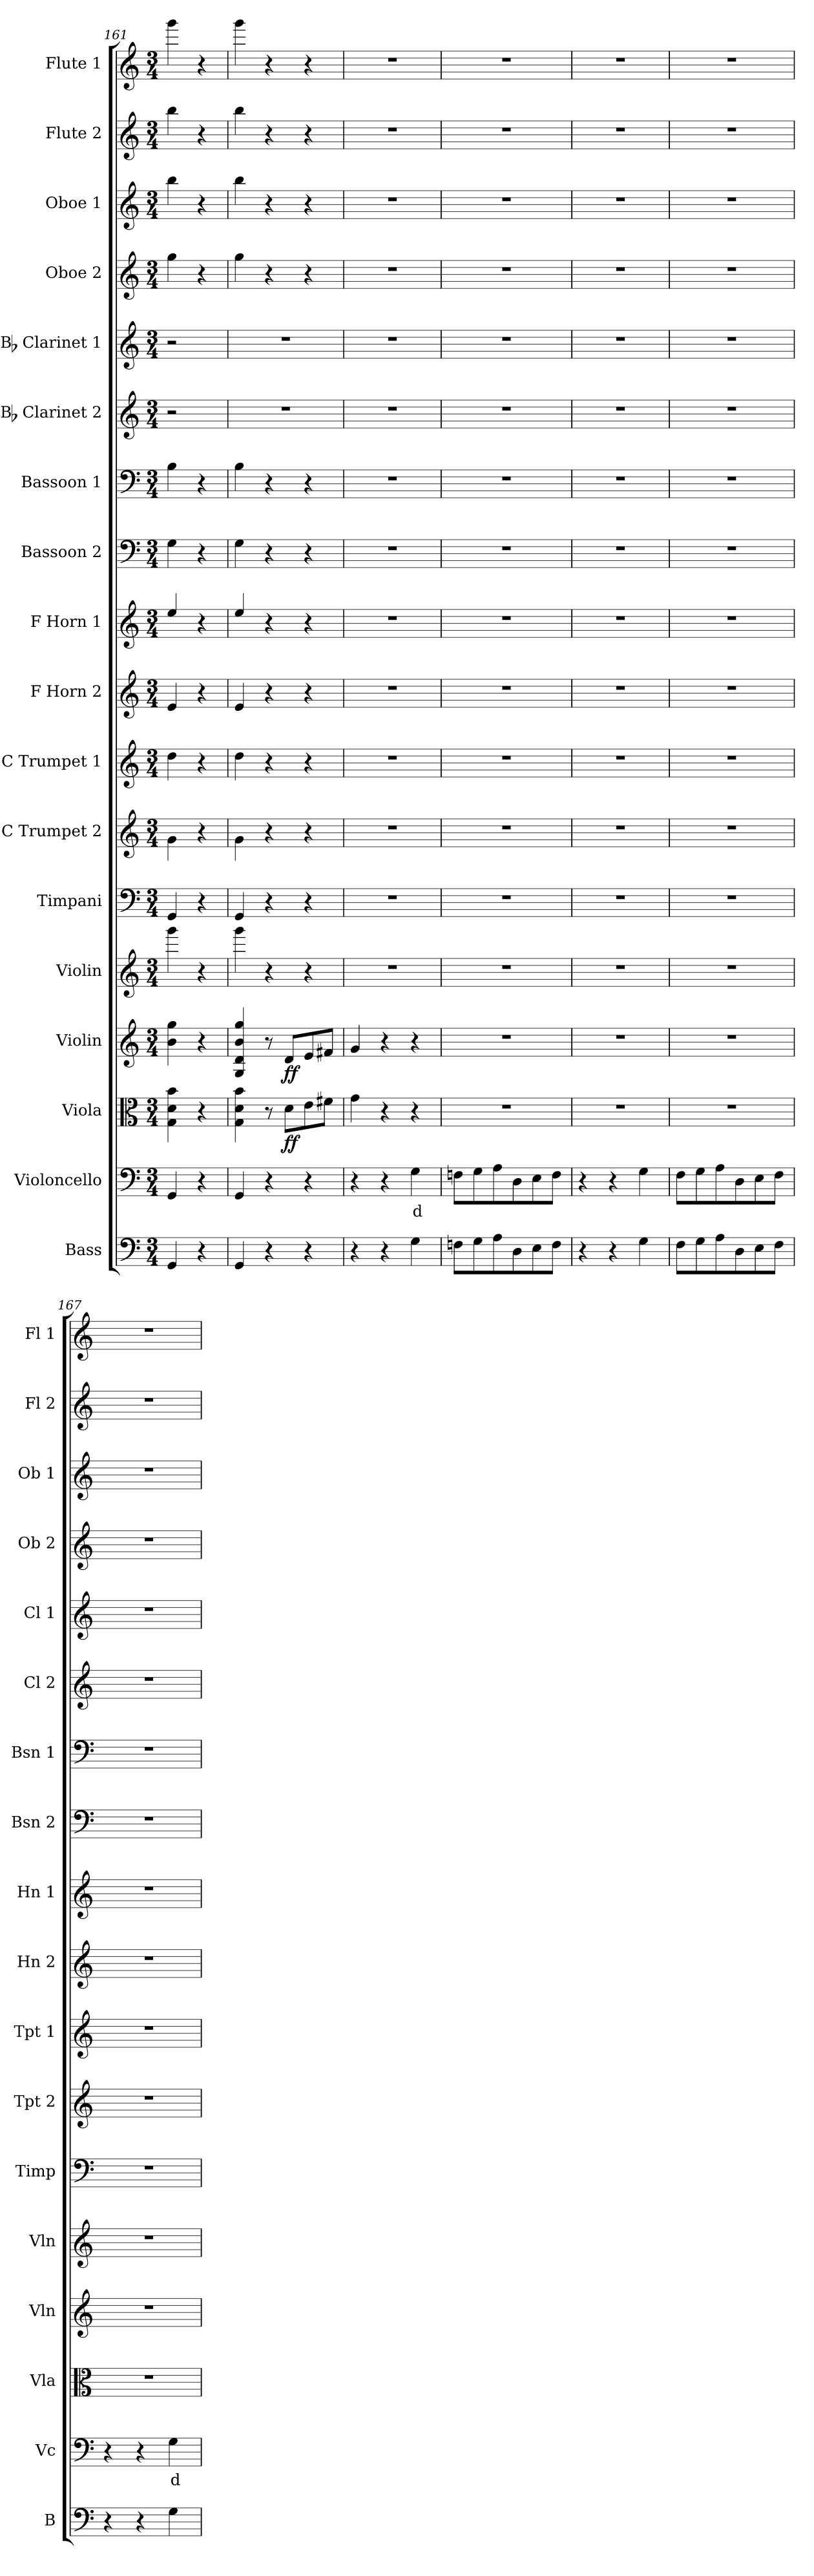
**kern	**kern	**text	**kern	**dynam	**kern	**dynam	**kern	**kern	**kern	**kern	**kern	**kern	**kern	**kern	**kern	**kern	**kern	**kern	**kern	**kern
*part18	*part17	*part17	*part16	*part16	*part15	*part15	*part14	*part13	*part12	*part11	*part10	*part9	*part8	*part7	*part6	*part5	*part4	*part3	*part2	*part1
*staff18	*staff17	*staff17	*staff16	*staff16	*staff15	*staff15	*staff14	*staff13	*staff12	*staff11	*staff10	*staff9	*staff8	*staff7	*staff6	*staff5	*staff4	*staff3	*staff2	*staff1
*I"Bass	*I"Violoncello	*	*I"Viola	*	*I"Violin	*	*I"Violin	*I"Timpani	*I"C Trumpet 2	*I"C Trumpet 1	*I"F Horn 2	*I"F Horn 1	*I"Bassoon 2	*I"Bassoon 1	*I"Bb Clarinet 2	*I"Bb Clarinet 1	*I"Oboe 2	*I"Oboe 1	*I"Flute 2	*I"Flute 1
*I'B	*I'Vc	*	*I'Vla	*	*I'Vln	*	*I'Vln	*I'Timp	*I'Tpt 2	*I'Tpt 1	*I'Hn 2	*I'Hn 1	*I'Bsn 2	*I'Bsn 1	*I'Cl 2	*I'Cl 1	*I'Ob 2	*I'Ob 1	*I'Fl 2	*I'Fl 1
*clefF4	*clefF4	*	*clefC3	*	*clefG2	*	*clefG2	*clefF4	*clefG2	*clefG2	*clefG2	*clefG2	*clefF4	*clefF4	*clefG2	*clefG2	*clefG2	*clefG2	*clefG2	*clefG2
*ITrd7c12	*	*	*	*	*	*	*	*	*	*	*ITrd4c7	*ITrd4c7	*	*	*ITrd1c2	*ITrd1c2	*	*	*	*
*k[]	*k[]	*	*k[]	*	*k[]	*	*k[]	*k[]	*k[]	*k[]	*k[b-]	*k[b-]	*k[]	*k[]	*k[b-e-]	*k[b-e-]	*k[]	*k[]	*k[]	*k[]
*M3/4	*M3/4	*	*M3/4	*	*M3/4	*	*M3/4	*M3/4	*M3/4	*M3/4	*M3/4	*M3/4	*M3/4	*M3/4	*M3/4	*M3/4	*M3/4	*M3/4	*M3/4	*M3/4
=161	=161	=161	=161	=161	=161	=161	=161	=161	=161	=161	=161	=161	=161	=161	=161	=161	=161	=161	=161	=161
4GGG	4GG	.	4G\ 4d\ 4b\	.	4b\ 4gg\	.	4ggg	4GG	4g\	4dd\	4A/	4a/	4G\	4B\	2r	2r	4gg\	4bb\	4bb\	4ggg\
4r	4r	.	4r	.	4r	.	4r	4r	4r	4r	4r	4r	4r	4r	.	.	4r	4r	4r	4r
=162	=162	=162	=162	=162	=162	=162	=162	=162	=162	=162	=162	=162	=162	=162	=162	=162	=162	=162	=162	=162
4GGG	4GG	.	4G\ 4d\ 4b\	.	4G/ 4d/ 4b/ 4gg/	.	4ggg	4GG	4g\	4dd\	4A/	4a/	4G\	4B\	2.r	2.r	4gg\	4bb\	4bb\	4ggg\
4r	4r	.	8r	.	8r	.	4r	4r	4r	4r	4r	4r	4r	4r	.	.	4r	4r	4r	4r
!	!	!	!	!LO:DY:b	!	!LO:DY:b	!	!	!	!	!	!	!	!	!	!	!	!	!	!
.	.	.	8dL	ff	8dL	ff	.	.	.	.	.	.	.	.	.	.	.	.	.	.
4r	4r	.	8e	.	8e	.	4r	4r	4r	4r	4r	4r	4r	4r	.	.	4r	4r	4r	4r
.	.	.	8f#XJ	.	8f#XJ	.	.	.	.	.	.	.	.	.	.	.	.	.	.	.
=163	=163	=163	=163	=163	=163	=163	=163	=163	=163	=163	=163	=163	=163	=163	=163	=163	=163	=163	=163	=163
4r	4r	.	4g	.	4g	.	2.r	2.r	2.r	2.r	2.r	2.r	2.r	2.r	2.r	2.r	2.r	2.r	2.r	2.r
4r	4r	.	4r	.	4r	.	.	.	.	.	.	.	.	.	.	.	.	.	.	.
!	!	!LO:LY:b	!	!	!	!	!	!	!	!	!	!	!	!	!	!	!	!	!	!
4GG	4G	d	4r	.	4r	.	.	.	.	.	.	.	.	.	.	.	.	.	.	.
=164	=164	=164	=164	=164	=164	=164	=164	=164	=164	=164	=164	=164	=164	=164	=164	=164	=164	=164	=164	=164
8FFnL	8FnL	.	2.r	.	2.r	.	2.r	2.r	2.r	2.r	2.r	2.r	2.r	2.r	2.r	2.r	2.r	2.r	2.r	2.r
8GG	8G	.	.	.	.	.	.	.	.	.	.	.	.	.	.	.	.	.	.	.
8AA	8A	.	.	.	.	.	.	.	.	.	.	.	.	.	.	.	.	.	.	.
8DD	8D	.	.	.	.	.	.	.	.	.	.	.	.	.	.	.	.	.	.	.
8EE	8E	.	.	.	.	.	.	.	.	.	.	.	.	.	.	.	.	.	.	.
8FFJ	8FJ	.	.	.	.	.	.	.	.	.	.	.	.	.	.	.	.	.	.	.
=165	=165	=165	=165	=165	=165	=165	=165	=165	=165	=165	=165	=165	=165	=165	=165	=165	=165	=165	=165	=165
4r	4r	.	2.r	.	2.r	.	2.r	2.r	2.r	2.r	2.r	2.r	2.r	2.r	2.r	2.r	2.r	2.r	2.r	2.r
4r	4r	.	.	.	.	.	.	.	.	.	.	.	.	.	.	.	.	.	.	.
4GG	4G	.	.	.	.	.	.	.	.	.	.	.	.	.	.	.	.	.	.	.
=166	=166	=166	=166	=166	=166	=166	=166	=166	=166	=166	=166	=166	=166	=166	=166	=166	=166	=166	=166	=166
8FFL	8FL	.	2.r	.	2.r	.	2.r	2.r	2.r	2.r	2.r	2.r	2.r	2.r	2.r	2.r	2.r	2.r	2.r	2.r
8GG	8G	.	.	.	.	.	.	.	.	.	.	.	.	.	.	.	.	.	.	.
8AA	8A	.	.	.	.	.	.	.	.	.	.	.	.	.	.	.	.	.	.	.
8DD	8D	.	.	.	.	.	.	.	.	.	.	.	.	.	.	.	.	.	.	.
8EE	8E	.	.	.	.	.	.	.	.	.	.	.	.	.	.	.	.	.	.	.
8FFJ	8FJ	.	.	.	.	.	.	.	.	.	.	.	.	.	.	.	.	.	.	.
=167	=167	=167	=167	=167	=167	=167	=167	=167	=167	=167	=167	=167	=167	=167	=167	=167	=167	=167	=167	=167
4r	4r	.	2.r	.	2.r	.	2.r	2.r	2.r	2.r	2.r	2.r	2.r	2.r	2.r	2.r	2.r	2.r	2.r	2.r
4r	4r	.	.	.	.	.	.	.	.	.	.	.	.	.	.	.	.	.	.	.
!	!	!LO:LY:b	!	!	!	!	!	!	!	!	!	!	!	!	!	!	!	!	!	!
4GG	4G	d	.	.	.	.	.	.	.	.	.	.	.	.	.	.	.	.	.	.
=	=	=	=	=	=	=	=	=	=	=	=	=	=	=	=	=	=	=	=	=
*-	*-	*-	*-	*-	*-	*-	*-	*-	*-	*-	*-	*-	*-	*-	*-	*-	*-	*-	*-	*-
